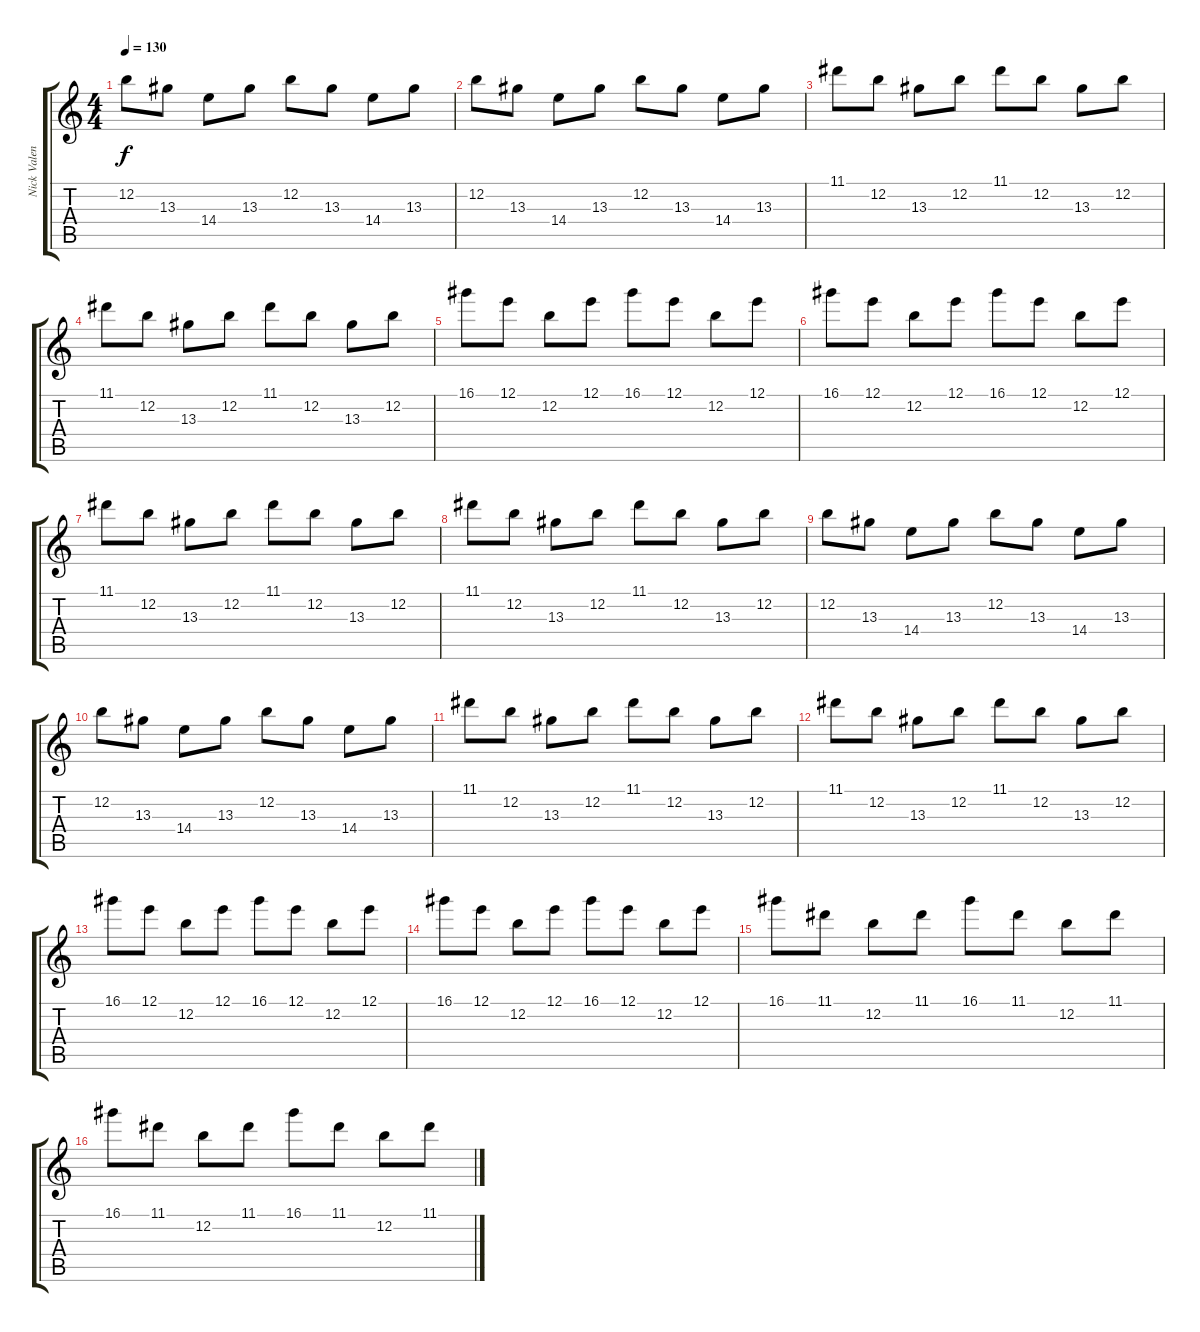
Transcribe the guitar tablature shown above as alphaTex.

\track ("Nick Valensi" "Nick Valen") {instrument distortionguitar}
\staff {score tabs}
\tuning (E4 B3 G3 D3 A2 E2) {hide}
\ts (4 4)
\tempo 130
\clef g2
\ks c
12.2.8{dy f} 13.3.8 14.4.8 13.3.8 12.2.8 13.3.8 14.4.8 13.3.8 |
12.2.8 13.3.8 14.4.8 13.3.8 12.2.8 13.3.8 14.4.8 13.3.8 |
11.1.8 12.2.8 13.3.8 12.2.8 11.1.8 12.2.8 13.3.8 12.2.8 |
11.1.8 12.2.8 13.3.8 12.2.8 11.1.8 12.2.8 13.3.8 12.2.8 |
16.1.8 12.1.8 12.2.8 12.1.8 16.1.8 12.1.8 12.2.8 12.1.8 |
16.1.8 12.1.8 12.2.8 12.1.8 16.1.8 12.1.8 12.2.8 12.1.8 |
11.1.8 12.2.8 13.3.8 12.2.8 11.1.8 12.2.8 13.3.8 12.2.8 |
11.1.8 12.2.8 13.3.8 12.2.8 11.1.8 12.2.8 13.3.8 12.2.8 |
12.2.8 13.3.8 14.4.8 13.3.8 12.2.8 13.3.8 14.4.8 13.3.8 |
12.2.8 13.3.8 14.4.8 13.3.8 12.2.8 13.3.8 14.4.8 13.3.8 |
11.1.8 12.2.8 13.3.8 12.2.8 11.1.8 12.2.8 13.3.8 12.2.8 |
11.1.8 12.2.8 13.3.8 12.2.8 11.1.8 12.2.8 13.3.8 12.2.8 |
16.1.8 12.1.8 12.2.8 12.1.8 16.1.8 12.1.8 12.2.8 12.1.8 |
16.1.8 12.1.8 12.2.8 12.1.8 16.1.8 12.1.8 12.2.8 12.1.8 |
16.1.8 11.1.8 12.2.8 11.1.8 16.1.8 11.1.8 12.2.8 11.1.8 |
16.1.8 11.1.8 12.2.8 11.1.8 16.1.8 11.1.8 12.2.8 11.1.8
